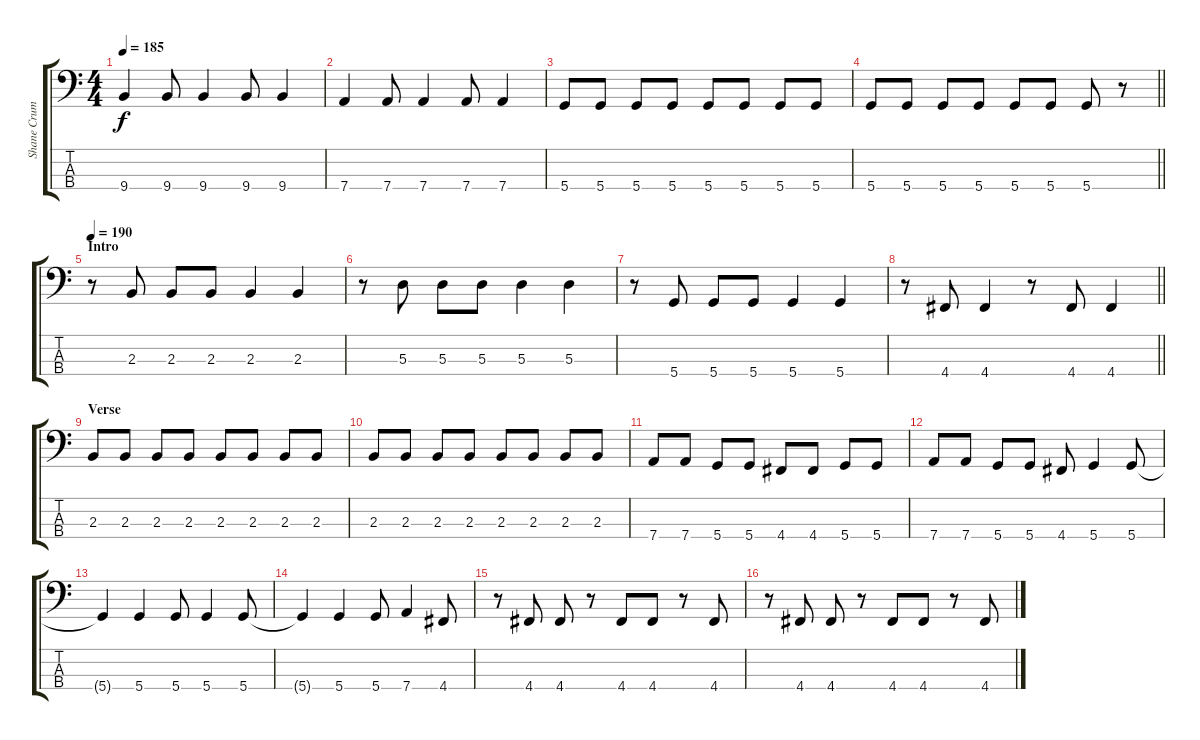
\track ("Shane Crump - Bass" "Shane Crum") {instrument electricbassfinger}
\staff {score tabs}
\tuning (G2 D2 A1 D1) {hide}
\ts (4 4)
\tempo 185
\clef f4
\ks c
9.4.4{dy f} 9.4.8 9.4.4 9.4.8 9.4.4 |
7.4.4 7.4.8 7.4.4 7.4.8 7.4.4 |
5.4.8 5.4.8 5.4.8 5.4.8 5.4.8 5.4.8 5.4.8 5.4.8 |
\barLineRight lightlight
5.4.8 5.4.8 5.4.8 5.4.8 5.4.8 5.4.8 5.4.8 r.8 |
\section ("" "Intro")
\tempo 190
r.8 2.3.8 2.3.8 2.3.8 2.3.4 2.3.4 |
r.8 5.3.8 5.3.8 5.3.8 5.3.4 5.3.4 |
r.8 5.4.8 5.4.8 5.4.8 5.4.4 5.4.4 |
\barLineRight lightlight
r.8 4.4.8 4.4.4 r.8 4.4.8 4.4.4 |
\section ("" "Verse")
2.3.8 2.3.8 2.3.8 2.3.8 2.3.8 2.3.8 2.3.8 2.3.8 |
2.3.8 2.3.8 2.3.8 2.3.8 2.3.8 2.3.8 2.3.8 2.3.8 |
7.4.8 7.4.8 5.4.8 5.4.8 4.4.8 4.4.8 5.4.8 5.4.8 |
7.4.8 7.4.8 5.4.8 5.4.8 4.4.8 5.4.4 5.4.8 |
5.4{t}.4 5.4.4 5.4.8 5.4.4 5.4.8 |
5.4{t}.4 5.4.4 5.4.8 7.4.4 4.4.8 |
r.8 4.4.8 4.4.8 r.8 4.4.8 4.4.8 r.8 4.4.8 |
r.8 4.4.8 4.4.8 r.8 4.4.8 4.4.8 r.8 4.4.8
